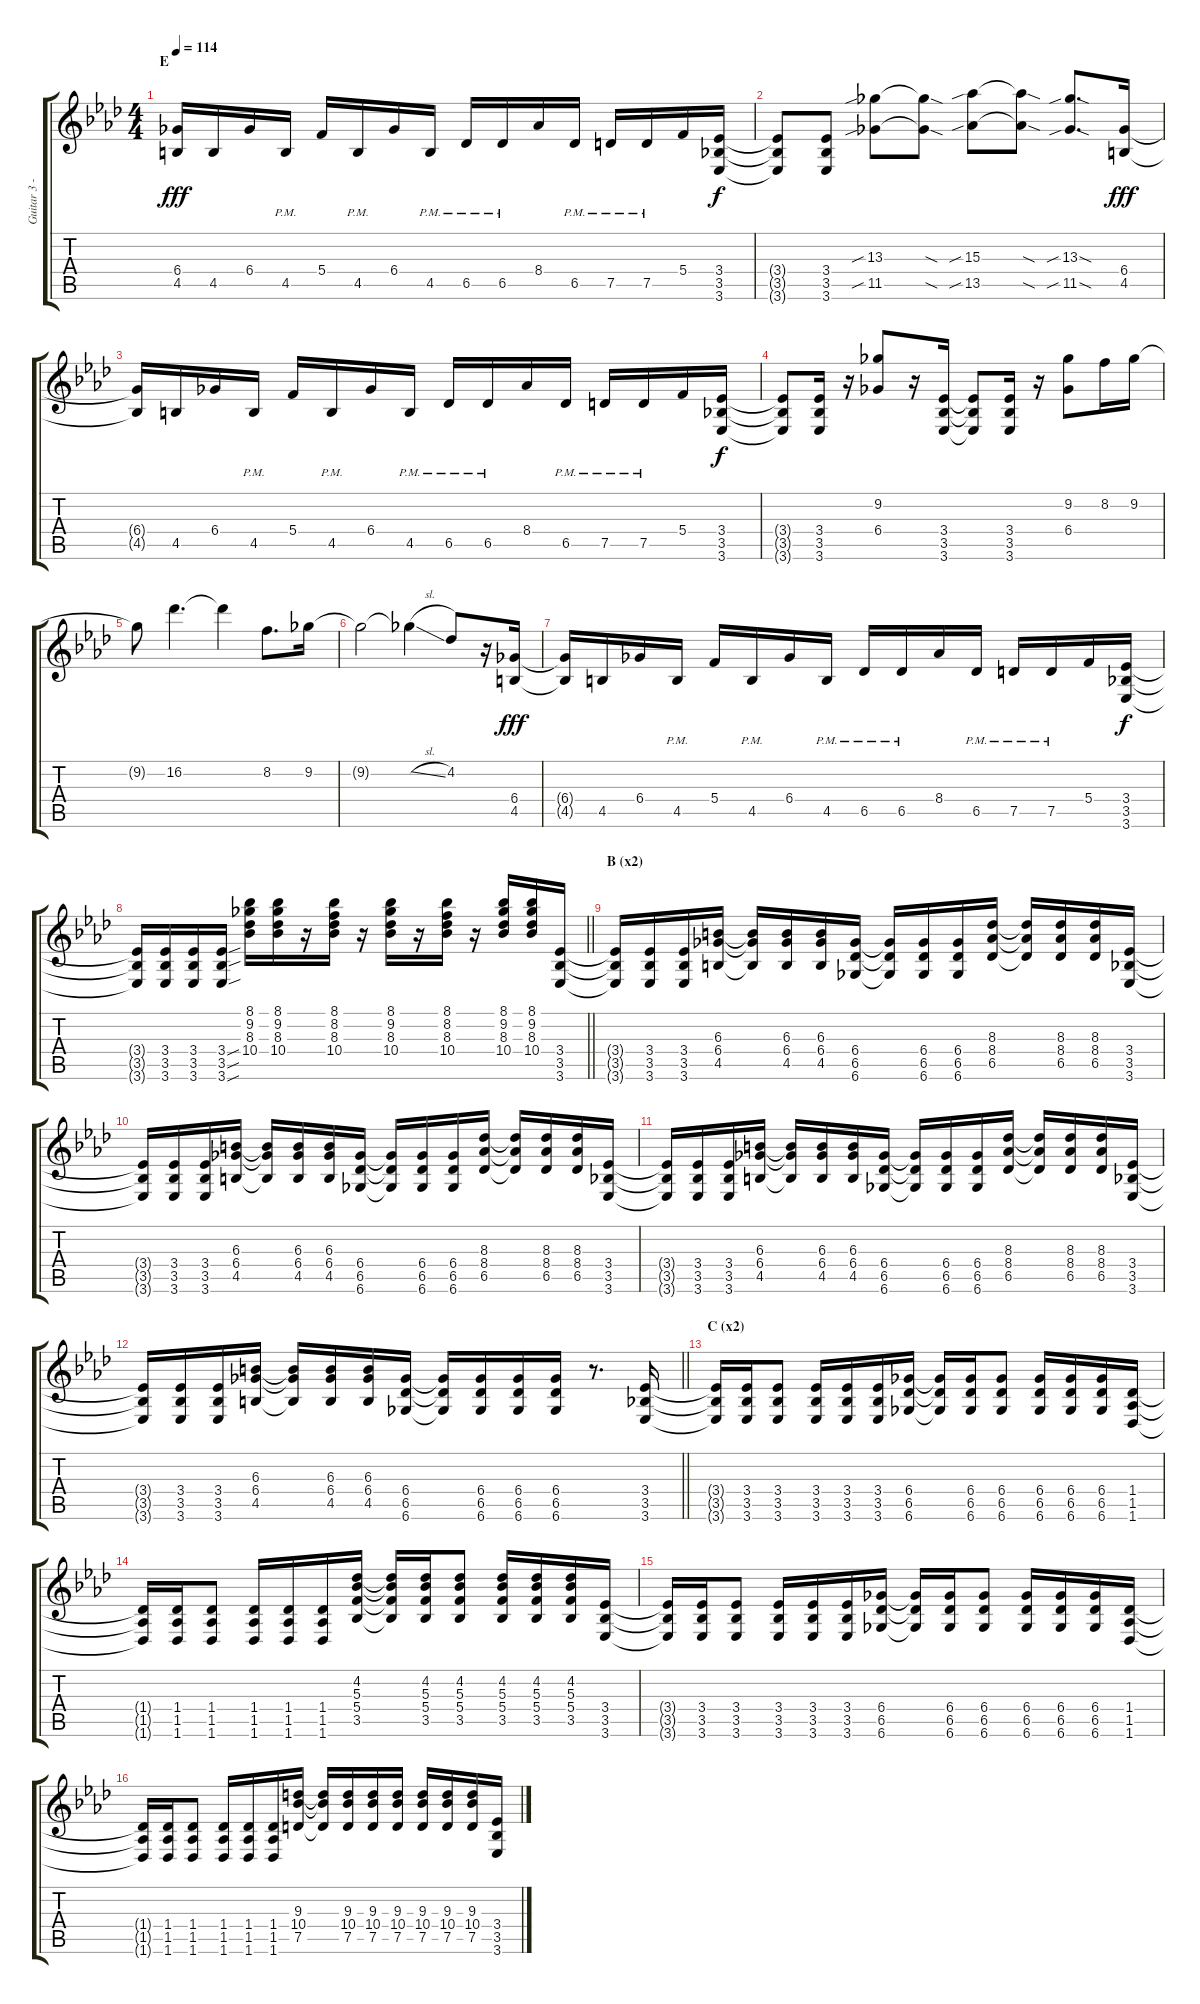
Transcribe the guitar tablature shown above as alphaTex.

\track ("Guitar 3 - Aoi" "Guitar 3 -") {instrument distortionguitar}
\staff {score tabs}
\tuning (D4 A3 F3 C3 G2 C2) {hide}
\ts (4 4)
\section ("" "E")
\tempo 114
\clef g2
\ks ab
(6.4{t} 4.5{t}).16{dy fff} 4.5.16 6.4.16 4.5{pm}.16 5.4.16 4.5{pm}.16 6.4.16 4.5{pm}.16 6.5{pm}.16 6.5{pm}.16 8.4.16 6.5{pm}.16 7.5{pm}.16 7.5{pm}.16 5.4.16 (3.4 3.5 3.6).16{dy f} |
(3.4{t} 3.5{t} 3.6{t}).8 (3.4 3.5 3.6).8 (13.3{sib} 11.5{sib}).8 (13.3{sod t} 11.5{sod t}).8 (15.3{sib} 13.5{sib}).8 (15.3{sod t} 13.5{sod t}).8 (13.3{sib sod} 11.5{sib sod}).8{d} (6.4 4.5).16{dy fff} |
(6.4{t} 4.5{t}).16 4.5.16 6.4.16 4.5{pm}.16 5.4.16 4.5{pm}.16 6.4.16 4.5{pm}.16 6.5{pm}.16 6.5{pm}.16 8.4.16 6.5{pm}.16 7.5{pm}.16 7.5{pm}.16 5.4.16 (3.4 3.5 3.6).16{dy f} |
(3.4{t} 3.5{t} 3.6{t}).8 (3.4 3.5 3.6).16 r.16 (9.2 6.4).8 r.16 (3.4 3.5 3.6).16 (3.4{t} 3.5{t} 3.6{t}).8 (3.4 3.5 3.6).16 r.16 (9.2 6.4).8 8.2.16 9.2.16 |
9.2{t}.8 16.2.4{d} 16.2{t}.4 8.2.8{d} 9.2.16 |
9.2{t}.2 9.2{sl t}.4 4.2.8 r.16 (6.4 4.5).16{dy fff} |
(6.4{t} 4.5{t}).16 4.5.16 6.4.16 4.5{pm}.16 5.4.16 4.5{pm}.16 6.4.16 4.5{pm}.16 6.5{pm}.16 6.5{pm}.16 8.4.16 6.5{pm}.16 7.5{pm}.16 7.5{pm}.16 5.4.16 (3.4 3.5 3.6).16{dy f} |
\barLineRight lightlight
(3.4{t} 3.5{t} 3.6{t}).16 (3.4 3.5 3.6).16 (3.4 3.5 3.6).16 (3.4{sou} 3.5{sou} 3.6{sou}).16 (8.1 9.2 8.3 10.4).16 (8.1 9.2 8.3 10.4).16 r.16 (8.1 8.2 8.3 10.4).16 r.16 (8.1 9.2 8.3 10.4).16 r.16 (8.1 8.2 8.3 10.4).16 r.16 (8.1 9.2 8.3 10.4).16 (8.1 9.2 8.3 10.4).16 (3.4 3.5 3.6).16 |
\section ("" "B (x2)")
(3.4{t} 3.5{t} 3.6{t}).16 (3.4 3.5 3.6).16 (3.4 3.5 3.6).16 (6.3 6.4 4.5).16 (6.3{t} 6.4{t} 4.5{t}).16 (6.3 6.4 4.5).16 (6.3 6.4 4.5).16 (6.4 6.5 6.6).16 (6.4{t} 6.5{t} 6.6{t}).16 (6.4 6.5 6.6).16 (6.4 6.5 6.6).16 (8.3 8.4 6.5).16 (8.3{t} 8.4{t} 6.5{t}).16 (8.3 8.4 6.5).16 (8.3 8.4 6.5).16 (3.4 3.5 3.6).16 |
(3.4{t} 3.5{t} 3.6{t}).16 (3.4 3.5 3.6).16 (3.4 3.5 3.6).16 (6.3 6.4 4.5).16 (6.3{t} 6.4{t} 4.5{t}).16 (6.3 6.4 4.5).16 (6.3 6.4 4.5).16 (6.4 6.5 6.6).16 (6.4{t} 6.5{t} 6.6{t}).16 (6.4 6.5 6.6).16 (6.4 6.5 6.6).16 (8.3 8.4 6.5).16 (8.3{t} 8.4{t} 6.5{t}).16 (8.3 8.4 6.5).16 (8.3 8.4 6.5).16 (3.4 3.5 3.6).16 |
(3.4{t} 3.5{t} 3.6{t}).16 (3.4 3.5 3.6).16 (3.4 3.5 3.6).16 (6.3 6.4 4.5).16 (6.3{t} 6.4{t} 4.5{t}).16 (6.3 6.4 4.5).16 (6.3 6.4 4.5).16 (6.4 6.5 6.6).16 (6.4{t} 6.5{t} 6.6{t}).16 (6.4 6.5 6.6).16 (6.4 6.5 6.6).16 (8.3 8.4 6.5).16 (8.3{t} 8.4{t} 6.5{t}).16 (8.3 8.4 6.5).16 (8.3 8.4 6.5).16 (3.4 3.5 3.6).16 |
\barLineRight lightlight
(3.4{t} 3.5{t} 3.6{t}).16 (3.4 3.5 3.6).16 (3.4 3.5 3.6).16 (6.3 6.4 4.5).16 (6.3{t} 6.4{t} 4.5{t}).16 (6.3 6.4 4.5).16 (6.3 6.4 4.5).16 (6.4 6.5 6.6).16 (6.4{t} 6.5{t} 6.6{t}).16 (6.4 6.5 6.6).16 (6.4 6.5 6.6).16 (6.4 6.5 6.6).16 r.8{d} (3.4 3.5 3.6).16 |
\section ("" "C (x2)")
(3.4{t} 3.5{t} 3.6{t}).16 (3.4 3.5 3.6).16 (3.4 3.5 3.6).8 (3.4 3.5 3.6).16 (3.4 3.5 3.6).16 (3.4 3.5 3.6).16 (6.4 6.5 6.6).16 (6.4{t} 6.5{t} 6.6{t}).16 (6.4 6.5 6.6).16 (6.4 6.5 6.6).8 (6.4 6.5 6.6).16 (6.4 6.5 6.6).16 (6.4 6.5 6.6).16 (1.4 1.5 1.6).16 |
(1.4{t} 1.5{t} 1.6{t}).16 (1.4 1.5 1.6).16 (1.4 1.5 1.6).8 (1.4 1.5 1.6).16 (1.4 1.5 1.6).16 (1.4 1.5 1.6).16 (4.2 5.3 5.4 3.5).16 (4.2{t} 5.3{t} 5.4{t} 3.5{t}).16 (4.2 5.3 5.4 3.5).16 (4.2 5.3 5.4 3.5).8 (4.2 5.3 5.4 3.5).16 (4.2 5.3 5.4 3.5).16 (4.2 5.3 5.4 3.5).16 (3.4 3.5 3.6).16 |
(3.4{t} 3.5{t} 3.6{t}).16 (3.4 3.5 3.6).16 (3.4 3.5 3.6).8 (3.4 3.5 3.6).16 (3.4 3.5 3.6).16 (3.4 3.5 3.6).16 (6.4 6.5 6.6).16 (6.4{t} 6.5{t} 6.6{t}).16 (6.4 6.5 6.6).16 (6.4 6.5 6.6).8 (6.4 6.5 6.6).16 (6.4 6.5 6.6).16 (6.4 6.5 6.6).16 (1.4 1.5 1.6).16 |
(1.4{t} 1.5{t} 1.6{t}).16 (1.4 1.5 1.6).16 (1.4 1.5 1.6).8 (1.4 1.5 1.6).16 (1.4 1.5 1.6).16 (1.4 1.5 1.6).16 (9.3 10.4 7.5).16 (9.3{t} 10.4{t} 7.5{t}).16 (9.3 10.4 7.5).16 (9.3 10.4 7.5).16 (9.3 10.4 7.5).16 (9.3 10.4 7.5).16 (9.3 10.4 7.5).16 (9.3 10.4 7.5).16 (3.4 3.5 3.6).16
